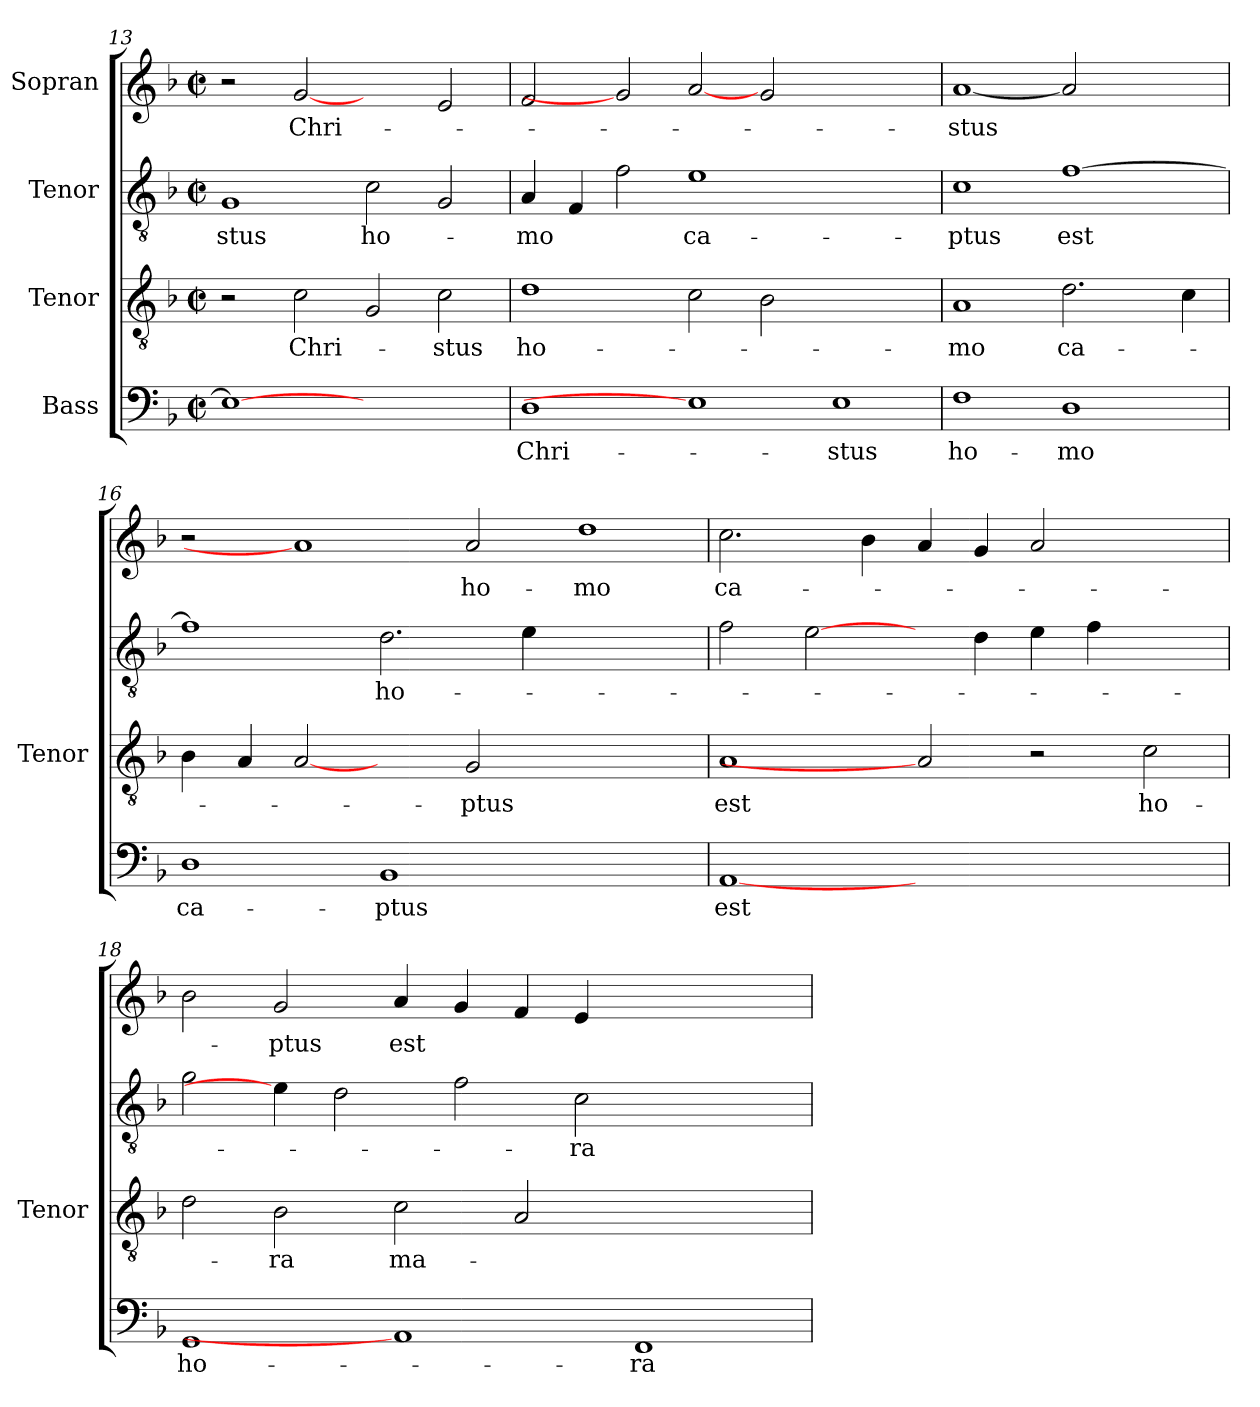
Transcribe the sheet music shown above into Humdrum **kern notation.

**kern	**text	**kern	**text	**kern	**text	**kern	**text
*part4	*part4	*part3	*part3	*part2	*part2	*part1	*part1
*staff4	*staff4	*staff3	*staff3	*staff2	*staff2	*staff1	*staff1
*I"Bass	*	*I"Tenor	*	*I"Tenor	*	*I"Sopran	*
*	*	*I'Tenor	*	*	*	*	*
*clefF4	*	*clefGv2	*	*clefGv2	*	*clefG2	*
*	*	*ITrd7c12	*	*ITrd7c12	*	*	*
*k[b-]	*	*k[b-]	*	*k[b-]	*	*k[b-]	*
*F:	*	*F:	*	*F:	*	*F:	*
*M2/2	*	*M2/2	*	*M2/2	*	*M2/2	*
*met(c|)	*	*met(c|)	*	*met(c|)	*	*met(c|)	*
=13	=13	=13	=13	=13	=13	=13	=13
!	!	!	!	!	!LO:LY:b:color=#000000	!	!
1Ei_>	.	2r	.	1GGi	-stus	2r	.
!	!	!	!LO:LY:b:color=#000000	!	!	!	!
!	!	!	!	!	!	!	!LO:LY:b:color=#000000
.	.	2Ci\	Chri-	.	.	[2gi	Chri-
!	!	!	!	!	!LO:LY:b:color=#000000	!	!
1ryy	.	2GGi/	.	2Ci\	ho-	2ryy	.
!	!	!	!LO:LY:b:color=#000000	!	!	!	!
.	.	2Ci\	-stus	2GGi/	.	2ei/	.
=14	=14	=14	=14	=14	=14	=14	=14
!	!LO:LY:b:color=#000000	!	!	!	!	!	!
!	!	!	!LO:LY:b:color=#000000	!	!	!	!
!	!	!	!	!	!LO:LY:b:color=#000000	!	!
1Di	Chri-	1Di	ho-	4AAi/	-mo	2fi/	.
.	.	.	.	4FFi/	.	.	.
.	.	.	.	2Fi\	.	2gi]	.
!	!	!	!	!	!LO:LY:b:color=#000000	!	!
1Ei]	.	2Ci\	.	1Ei	ca-	[2ai	.
.	.	2BB-i\	.	.	.	2gi/	.
!	!LO:LY:b:color=#000000	!	!	!	!	!	!
1Ei	-stus	1ryy	.	1ryy	.	1ryy	.
!!LO:PB:g=z
=15	=15	=15	=15	=15	=15	=15	=15
!	!LO:LY:b:color=#000000	!	!	!	!	!	!
!	!	!	!LO:LY:b:color=#000000	!	!	!	!
!	!	!	!	!	!LO:LY:b:color=#000000	!	!
!	!	!	!	!	!	!	!LO:LY:b:color=#000000
1Fi	ho-	1AAi	-mo	1Ci	-ptus	[1ai	-stus
!	!LO:LY:b:color=#000000	!	!	!	!	!	!
!	!	!	!LO:LY:b:color=#000000	!	!	!	!
!	!	!	!	!	!LO:LY:b:color=#000000	!	!
1Di	-mo	2.Di\	ca-	[>1Fi	est	2ai]	.
.	.	.	.	.	.	2ryy	.
.	.	4Ci\	.	.	.	.	.
=16	=16	=16	=16	=16	=16	=16	=16
!	!LO:LY:b:color=#000000	!	!	!	!	!	!
1Di	ca-	4BB-i\	.	1Fi]	.	2r	.
.	.	4AAi/	.	.	.	.	.
.	.	[2AAi	.	.	.	1ai]	.
!	!LO:LY:b:color=#000000	!	!	!	!	!	!
!	!	!	!	!	!LO:LY:b:color=#000000	!	!
1BB-i	-ptus	2ryy	.	2.Di\	ho-	.	.
!	!	!	!LO:LY:b:color=#000000	!	!	!	!
!	!	!	!	!	!	!	!LO:LY:b:color=#000000
.	.	2GGi/	-ptus	.	.	2ai/	ho-
.	.	.	.	4Ei\	.	.	.
!	!	!	!	!	!	!	!LO:LY:b:color=#000000
1ryy	.	1ryy	.	1ryy	.	1ddi	-mo
=17	=17	=17	=17	=17	=17	=17	=17
!	!LO:LY:b:color=#000000	!	!	!	!	!	!
!	!	!	!LO:LY:b:color=#000000	!	!	!	!
!	!	!	!	!	!	!	!LO:LY:b:color=#000000
[1AAi	est	1AAi	est	2Fi\	.	2.cci\	ca-
.	.	.	.	[2Ei\	.	.	.
.	.	.	.	.	.	4b-i\	.
1.ryy	.	2AAi]	.	4ryy	.	4ai/	.
.	.	.	.	4Di\	.	4gi/	.
.	.	2r	.	4Ei\	.	2ai/	.
.	.	.	.	4Fi\	.	.	.
!	!	!	!LO:LY:b:color=#000000	!	!	!	!
.	.	2Ci\	ho-	2ryy	.	2ryy	.
=18	=18	=18	=18	=18	=18	=18	=18
!	!LO:LY:b:color=#000000	!	!	!	!	!	!
1GGi	ho-	2Di\	.	2Gi\	.	2b-i\	.
!	!	!	!LO:LY:b:color=#000000	!	!	!	!
!	!	!	!	!	!	!	!LO:LY:b:color=#000000
.	.	2BB-i\	-ra	4Ei\]	.	2gi/	-ptus
.	.	.	.	2Di\	.	.	.
!	!	!	!LO:LY:b:color=#000000	!	!	!	!
!	!	!	!	!	!	!	!LO:LY:b:color=#000000
1AAi]	.	2Ci\	ma-	.	.	4ai/	est
.	.	.	.	2Fi\	.	4gi/	.
.	.	2AAi/	.	.	.	4fi/	.
!	!	!	!	!	!LO:LY:b:color=#000000	!	!
.	.	.	.	2Ci\	-ra	4ei/	.
!	!LO:LY:b:color=#000000	!	!	!	!	!	!
1FFi	-ra	1ryy	.	.	.	1ryy	.
.	.	.	.	2.ryy	.	.	.
=	=	=	=	=	=	=	=
*-	*-	*-	*-	*-	*-	*-	*-
